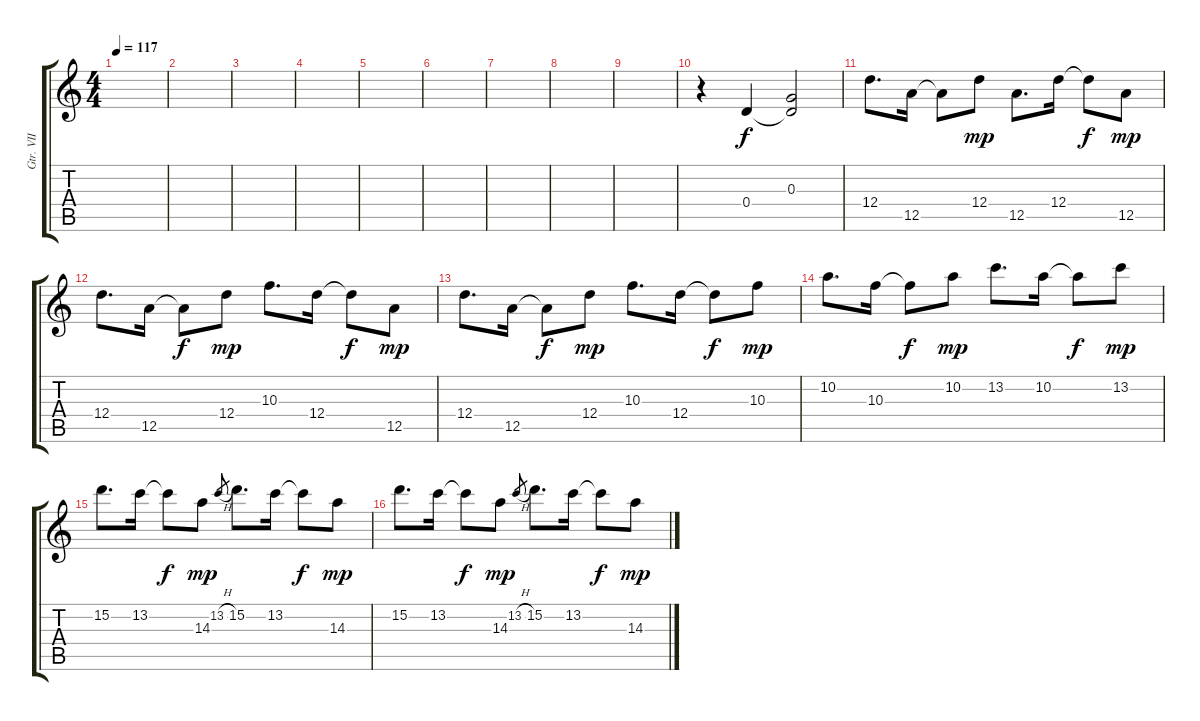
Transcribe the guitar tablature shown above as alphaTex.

\track ("Gtr. VII" "Gtr. VII") {instrument distortionguitar}
\staff {score tabs}
\tuning (E4 B3 G3 D3 A2 E2) {hide}
\ts (4 4)
\tempo 117
\clef g2
\ks c
|
|
|
|
|
|
|
|
|
r.4 0.4.4 (0.3 0.4{t}).2 |
12.4.8{d volume 11} 12.5.16 12.5{t}.8{dy f} 12.4.8{dy mp} 12.5.8{d} 12.4.16 12.4{t}.8{dy f} 12.5.8{dy mp} |
12.4.8{d} 12.5.16 12.5{t}.8{dy f} 12.4.8{dy mp} 10.3.8{d} 12.4.16 12.4{t}.8{dy f} 12.5.8{dy mp} |
12.4.8{d} 12.5.16 12.5{t}.8{dy f} 12.4.8{dy mp} 10.3.8{d} 12.4.16 12.4{t}.8{dy f} 10.3.8{dy mp} |
10.2.8{d} 10.3.16 10.3{t}.8{dy f} 10.2.8{dy mp} 13.2.8{d} 10.2.16 10.2{t}.8{dy f} 13.2.8{dy mp} |
15.2.8{d} 13.2.16 13.2{t}.8{dy f} 14.3.8{dy mp} 13.2{h}.8{gr} 15.2.8{d} 13.2.16 13.2{t}.8{dy f} 14.3.8{dy mp} |
15.2.8{d} 13.2.16 13.2{t}.8{dy f} 14.3.8{dy mp} 13.2{h}.8{gr} 15.2.8{d} 13.2.16 13.2{t}.8{dy f} 14.3.8{dy mp}
